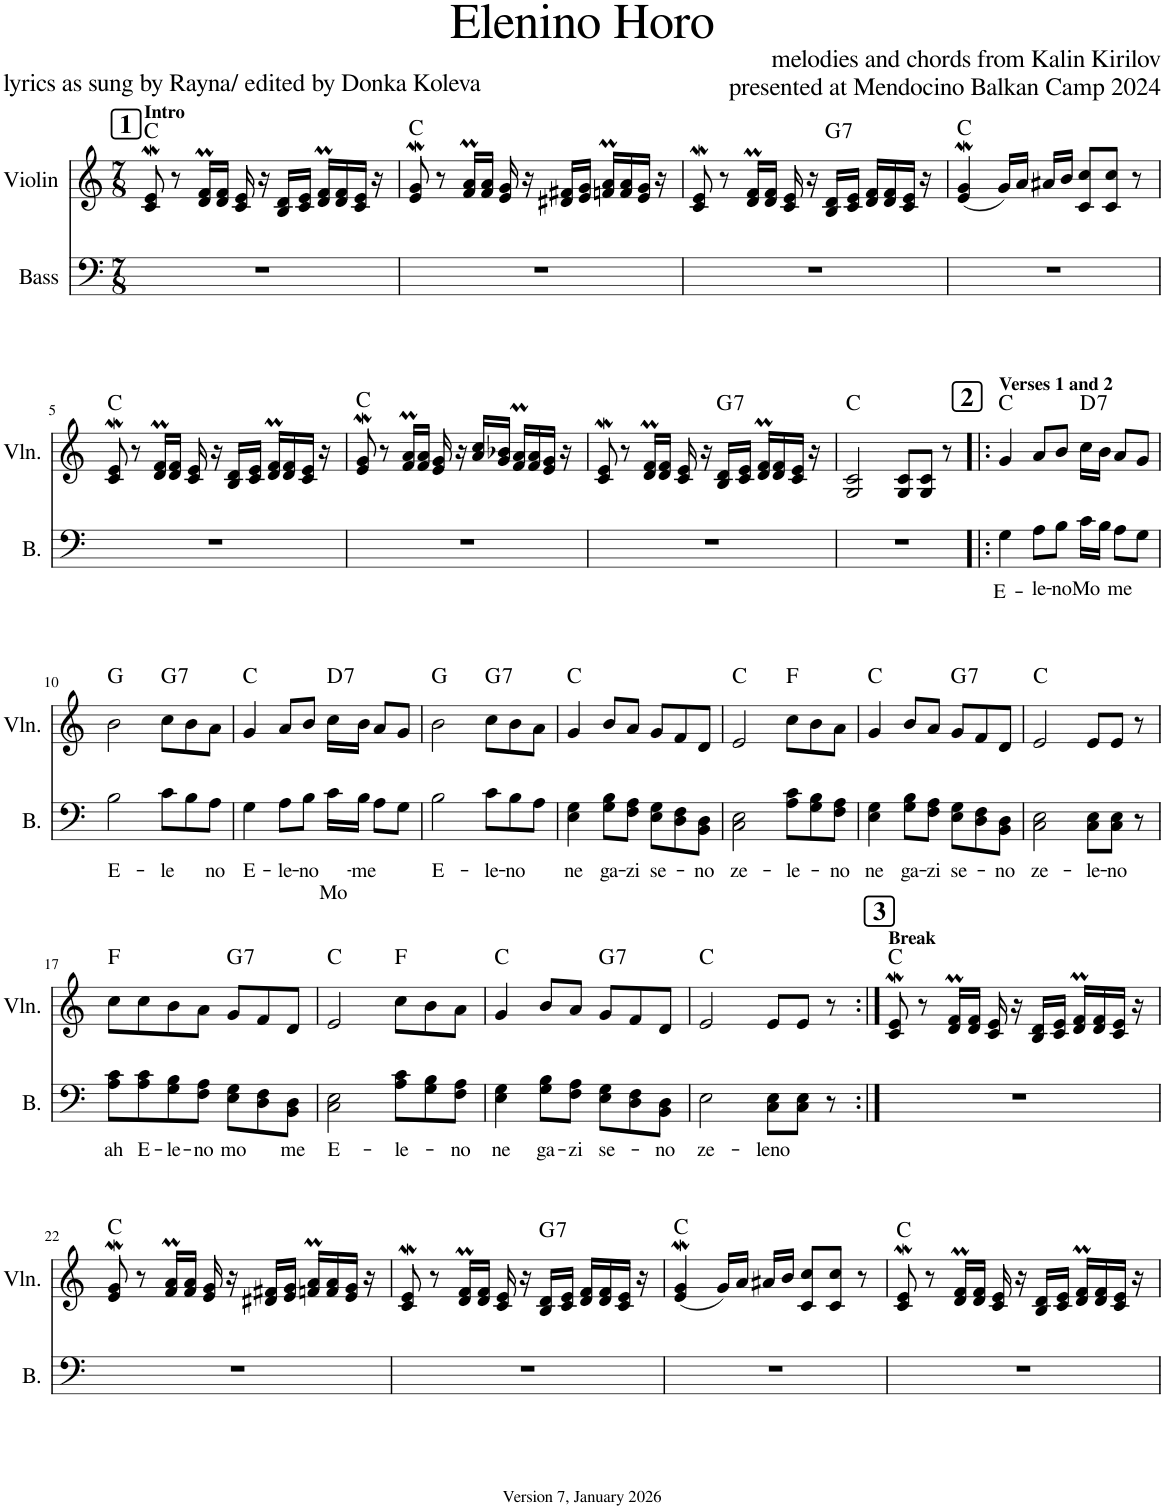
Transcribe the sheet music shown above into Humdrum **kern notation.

**kern	**text	**kern	**harte
*part2	*part2	*part1	*part1
*staff2	*staff2	*staff1	*
*I"Bass	*	*I"Violin	*
*I'B.	*	*I'Vln.	*
*clefF4	*	*clefG2	*
*k[]	*	*k[]	*
*M7/8	*	*M7/8	*
!!LO:REH:place=s1:a:B:cj:fs=14:t=1
=1	=1	=1	=1
!	!	!LO:TX:a:B:t=Intro	!
2..r	.	8c/M 8e/M	C:maj
.	.	8r	.
.	.	16d/M 16f/MLL	.
.	.	16d/ 16f/JJ	.
.	.	16c/ 16e/	.
.	.	16r	.
.	.	16B/ 16d/LL	.
.	.	16c/ 16e/JJ	.
.	.	16d/M 16f/MLL	.
.	.	16d/ 16f/	.
.	.	16c/ 16e/JJ	.
.	.	16r	.
=2	=2	=2	=2
2..r	.	8e/m 8g/m	C:maj
.	.	8r	.
.	.	16f/M 16a/MLL	.
.	.	16f/ 16a/JJ	.
.	.	16e/ 16g/	.
.	.	16r	.
.	.	16d#X/ 16f#X/LL	.
.	.	16e/ 16g/JJ	.
.	.	16fn/M 16a/MLL	.
.	.	16f/ 16a/	.
.	.	16e/ 16g/JJ	.
.	.	16r	.
=3	=3	=3	=3
2..r	.	8c/M 8e/M	.
.	.	8r	.
.	.	16d/M 16f/MLL	.
.	.	16d/ 16f/JJ	.
.	.	16c/ 16e/	.
.	.	16r	.
!	!	!	!LO:H:kt=7
.	.	16B/ 16d/LL	G:7
.	.	16c/ 16e/JJ	.
.	.	16d/ 16f/LL	.
.	.	16d/ 16f/	.
.	.	16c/ 16e/JJ	.
.	.	16r	.
=4	=4	=4	=4
2..r	.	(4e/m 4g/m	C:maj
.	.	16g/LL)	.
.	.	16a/JJ	.
.	.	16a#X/LL	.
.	.	16b/JJ	.
.	.	8c/ 8cc/L	.
.	.	8c/ 8cc/J	.
.	.	8r	.
!!LO:LB:g=z
=5	=5	=5	=5
2..r	.	8c/M 8e/M	C:maj
.	.	8r	.
.	.	16d/M 16f/MLL	.
.	.	16d/ 16f/JJ	.
.	.	16c/ 16e/	.
.	.	16r	.
.	.	16B/ 16d/LL	.
.	.	16c/ 16e/JJ	.
.	.	16d/M 16f/MLL	.
.	.	16d/ 16f/	.
.	.	16c/ 16e/JJ	.
.	.	16r	.
=6	=6	=6	=6
2..r	.	8e/m 8g/m	C:maj
.	.	8r	.
.	.	16f/M 16a/MLL	.
.	.	16f/ 16a/JJ	.
.	.	16e/ 16g/	.
.	.	16r	.
.	.	16a/ 16cc/LL	.
.	.	16g/ 16b-X/JJ	.
.	.	16f/M 16a/MLL	.
.	.	16f/ 16a/	.
.	.	16e/ 16g/JJ	.
.	.	16r	.
=7	=7	=7	=7
2..r	.	8c/M 8e/M	.
.	.	8r	.
.	.	16d/M 16f/MLL	.
.	.	16d/ 16f/JJ	.
.	.	16c/ 16e/	.
.	.	16r	.
!	!	!	!LO:H:kt=7
.	.	16B/ 16d/LL	G:7
.	.	16c/ 16e/JJ	.
.	.	16d/M 16f/MLL	.
.	.	16d/ 16f/	.
.	.	16c/ 16e/JJ	.
.	.	16r	.
=8	=8	=8	=8
2..r	.	2G/ 2c/	C:maj
.	.	8G/ 8c/L	.
.	.	8G/ 8c/J	.
.	.	8r	.
!!LO:REH:place=s1:a:B:cj:fs=14:t=2
=9!|:	=9!|:	=9!|:	=9!|:
!	!	!LO:TX:a:B:t=Verses 1 and 2	!
!	!LO:LY:b	!	!
4G\	E-	4g/	C:maj
!	!LO:LY:b	!	!
8A\L	-le-	8a/L	.
!	!LO:LY:b	!	!
8B\J	-no	8b/J	.
!	!LO:LY:b	!	!LO:H:kt=7
16c\LL	Mo	16cc\LL	D:7
16B\JJ	.	16b\JJ	.
!	!LO:LY:b	!	!
8A\L	me	8a/L	.
8G\J	.	8g/J	.
!!LO:LB:g=z
=10	=10	=10	=10
!	!LO:LY:b	!	!
2B\	E-	2b\	G:maj
!	!LO:LY:b	!	!LO:H:kt=7
8c\L	-le	8cc\L	G:7
8B\	.	8b\	.
!	!LO:LY:b	!	!
8A\J	no	8a\J	.
=11	=11	=11	=11
!	!LO:LY:b	!	!
4G\	E-	4g/	C:maj
!	!LO:LY:b	!	!
8A\L	-le-	8a/L	.
!	!LO:LY:b	!	!
8B\J	-no	8b/J	.
!	!LO:LY:b	!	!LO:H:kt=7
16c\LL	Mo	16cc\LL	D:7
!	!LO:LY:b	!	!
16B\JJ	-me	16b\JJ	.
8A\L	.	8a/L	.
8G\J	.	8g/J	.
=12	=12	=12	=12
!	!LO:LY:b	!	!
2B\	E-	2b\	G:maj
!	!LO:LY:b	!	!LO:H:kt=7
8c\L	-le-	8cc\L	G:7
!	!LO:LY:b	!	!
8B\	-no	8b\	.
8A\J	.	8a\J	.
=13	=13	=13	=13
!	!LO:LY:b	!	!
4E\ 4G\	ne	4g/	C:maj
!	!LO:LY:b	!	!
8G\ 8B\L	ga-	8b/L	.
!	!LO:LY:b	!	!
8F\ 8A\J	-zi	8a/J	.
!	!LO:LY:b	!	!
8E\ 8G\L	se-	8g/L	.
8D\ 8F\	.	8f/	.
!	!LO:LY:b	!	!
8BB\ 8D\J	-no	8d/J	.
=14	=14	=14	=14
!	!LO:LY:b	!	!
2C\ 2E\	ze-	2e/	C:maj
!	!LO:LY:b	!	!
8A\ 8c\L	-le-	8cc\L	F:maj
8G\ 8B\	.	8b\	.
!	!LO:LY:b	!	!
8F\ 8A\J	-no	8a\J	.
=15	=15	=15	=15
!	!LO:LY:b	!	!
4E\ 4G\	ne	4g/	C:maj
!	!LO:LY:b	!	!
8G\ 8B\L	ga-	8b/L	.
!	!LO:LY:b	!	!
8F\ 8A\J	-zi	8a/J	.
!	!LO:LY:b	!	!LO:H:kt=7
8E\ 8G\L	se-	8g/L	G:7
8D\ 8F\	.	8f/	.
!	!LO:LY:b	!	!
8BB\ 8D\J	-no	8d/J	.
=16	=16	=16	=16
!	!LO:LY:b	!	!
2C\ 2E\	ze-	2e/	C:maj
!	!LO:LY:b	!	!
8C\ 8E\L	-le-	8e/L	.
!	!LO:LY:b	!	!
8C\ 8E\J	-no	8e/J	.
8r	.	8r	.
!!LO:LB:g=z
=17	=17	=17	=17
!	!LO:LY:b	!	!
8A\ 8c\L	ah	8cc\L	F:maj
!	!LO:LY:b	!	!
8A\ 8c\	E-	8cc\	.
!	!LO:LY:b	!	!
8G\ 8B\	-le-	8b\	.
!	!LO:LY:b	!	!
8F\ 8A\J	-no	8a\J	.
!	!LO:LY:b	!	!LO:H:kt=7
8E\ 8G\L	mo	8g/L	G:7
8D\ 8F\	.	8f/	.
!	!LO:LY:b	!	!
8BB\ 8D\J	me	8d/J	.
=18	=18	=18	=18
!	!LO:LY:b	!	!
2C\ 2E\	E-	2e/	C:maj
!	!LO:LY:b	!	!
8A\ 8c\L	-le-	8cc\L	F:maj
8G\ 8B\	.	8b\	.
!	!LO:LY:b	!	!
8F\ 8A\J	-no	8a\J	.
=19	=19	=19	=19
!	!LO:LY:b	!	!
4E\ 4G\	ne	4g/	C:maj
!	!LO:LY:b	!	!
8G\ 8B\L	ga-	8b/L	.
!	!LO:LY:b	!	!
8F\ 8A\J	-zi	8a/J	.
!	!LO:LY:b	!	!LO:H:kt=7
8E\ 8G\L	se-	8g/L	G:7
8D\ 8F\	.	8f/	.
!	!LO:LY:b	!	!
8BB\ 8D\J	-no	8d/J	.
=20	=20	=20	=20
!	!LO:LY:b	!	!
2E\	ze-	2e/	C:maj
!	!LO:LY:b	!	!
8C\ 8E\L	-leno	8e/L	.
8C\ 8E\J	.	8e/J	.
8r	.	8r	.
!!LO:REH:place=s1:a:B:cj:fs=14:t=3
=21:|!	=21:|!	=21:|!	=21:|!
!	!	!LO:TX:a:B:t=Break	!
2..r	.	8c/M 8e/M	C:maj
.	.	8r	.
.	.	16d/M 16f/MLL	.
.	.	16d/ 16f/JJ	.
.	.	16c/ 16e/	.
.	.	16r	.
.	.	16B/ 16d/LL	.
.	.	16c/ 16e/JJ	.
.	.	16d/M 16f/MLL	.
.	.	16d/ 16f/	.
.	.	16c/ 16e/JJ	.
.	.	16r	.
!!LO:LB:g=z
=22	=22	=22	=22
2..r	.	8e/m 8g/m	C:maj
.	.	8r	.
.	.	16f/M 16a/MLL	.
.	.	16f/ 16a/JJ	.
.	.	16e/ 16g/	.
.	.	16r	.
.	.	16d#X/ 16f#X/LL	.
.	.	16e/ 16g/JJ	.
.	.	16fn/M 16a/MLL	.
.	.	16f/ 16a/	.
.	.	16e/ 16g/JJ	.
.	.	16r	.
=23	=23	=23	=23
2..r	.	8c/M 8e/M	.
.	.	8r	.
.	.	16d/M 16f/MLL	.
.	.	16d/ 16f/JJ	.
.	.	16c/ 16e/	.
.	.	16r	.
!	!	!	!LO:H:kt=7
.	.	16B/ 16d/LL	G:7
.	.	16c/ 16e/JJ	.
.	.	16d/ 16f/LL	.
.	.	16d/ 16f/	.
.	.	16c/ 16e/JJ	.
.	.	16r	.
=24	=24	=24	=24
2..r	.	(4e/m 4g/m	C:maj
.	.	16g/LL)	.
.	.	16a/JJ	.
.	.	16a#X/LL	.
.	.	16b/JJ	.
.	.	8c/ 8cc/L	.
.	.	8c/ 8cc/J	.
.	.	8r	.
=25	=25	=25	=25
2..r	.	8c/M 8e/M	C:maj
.	.	8r	.
.	.	16d/M 16f/MLL	.
.	.	16d/ 16f/JJ	.
.	.	16c/ 16e/	.
.	.	16r	.
.	.	16B/ 16d/LL	.
.	.	16c/ 16e/JJ	.
.	.	16d/M 16f/MLL	.
.	.	16d/ 16f/	.
.	.	16c/ 16e/JJ	.
.	.	16r	.
=	=	=	=
*-	*-	*-	*-
